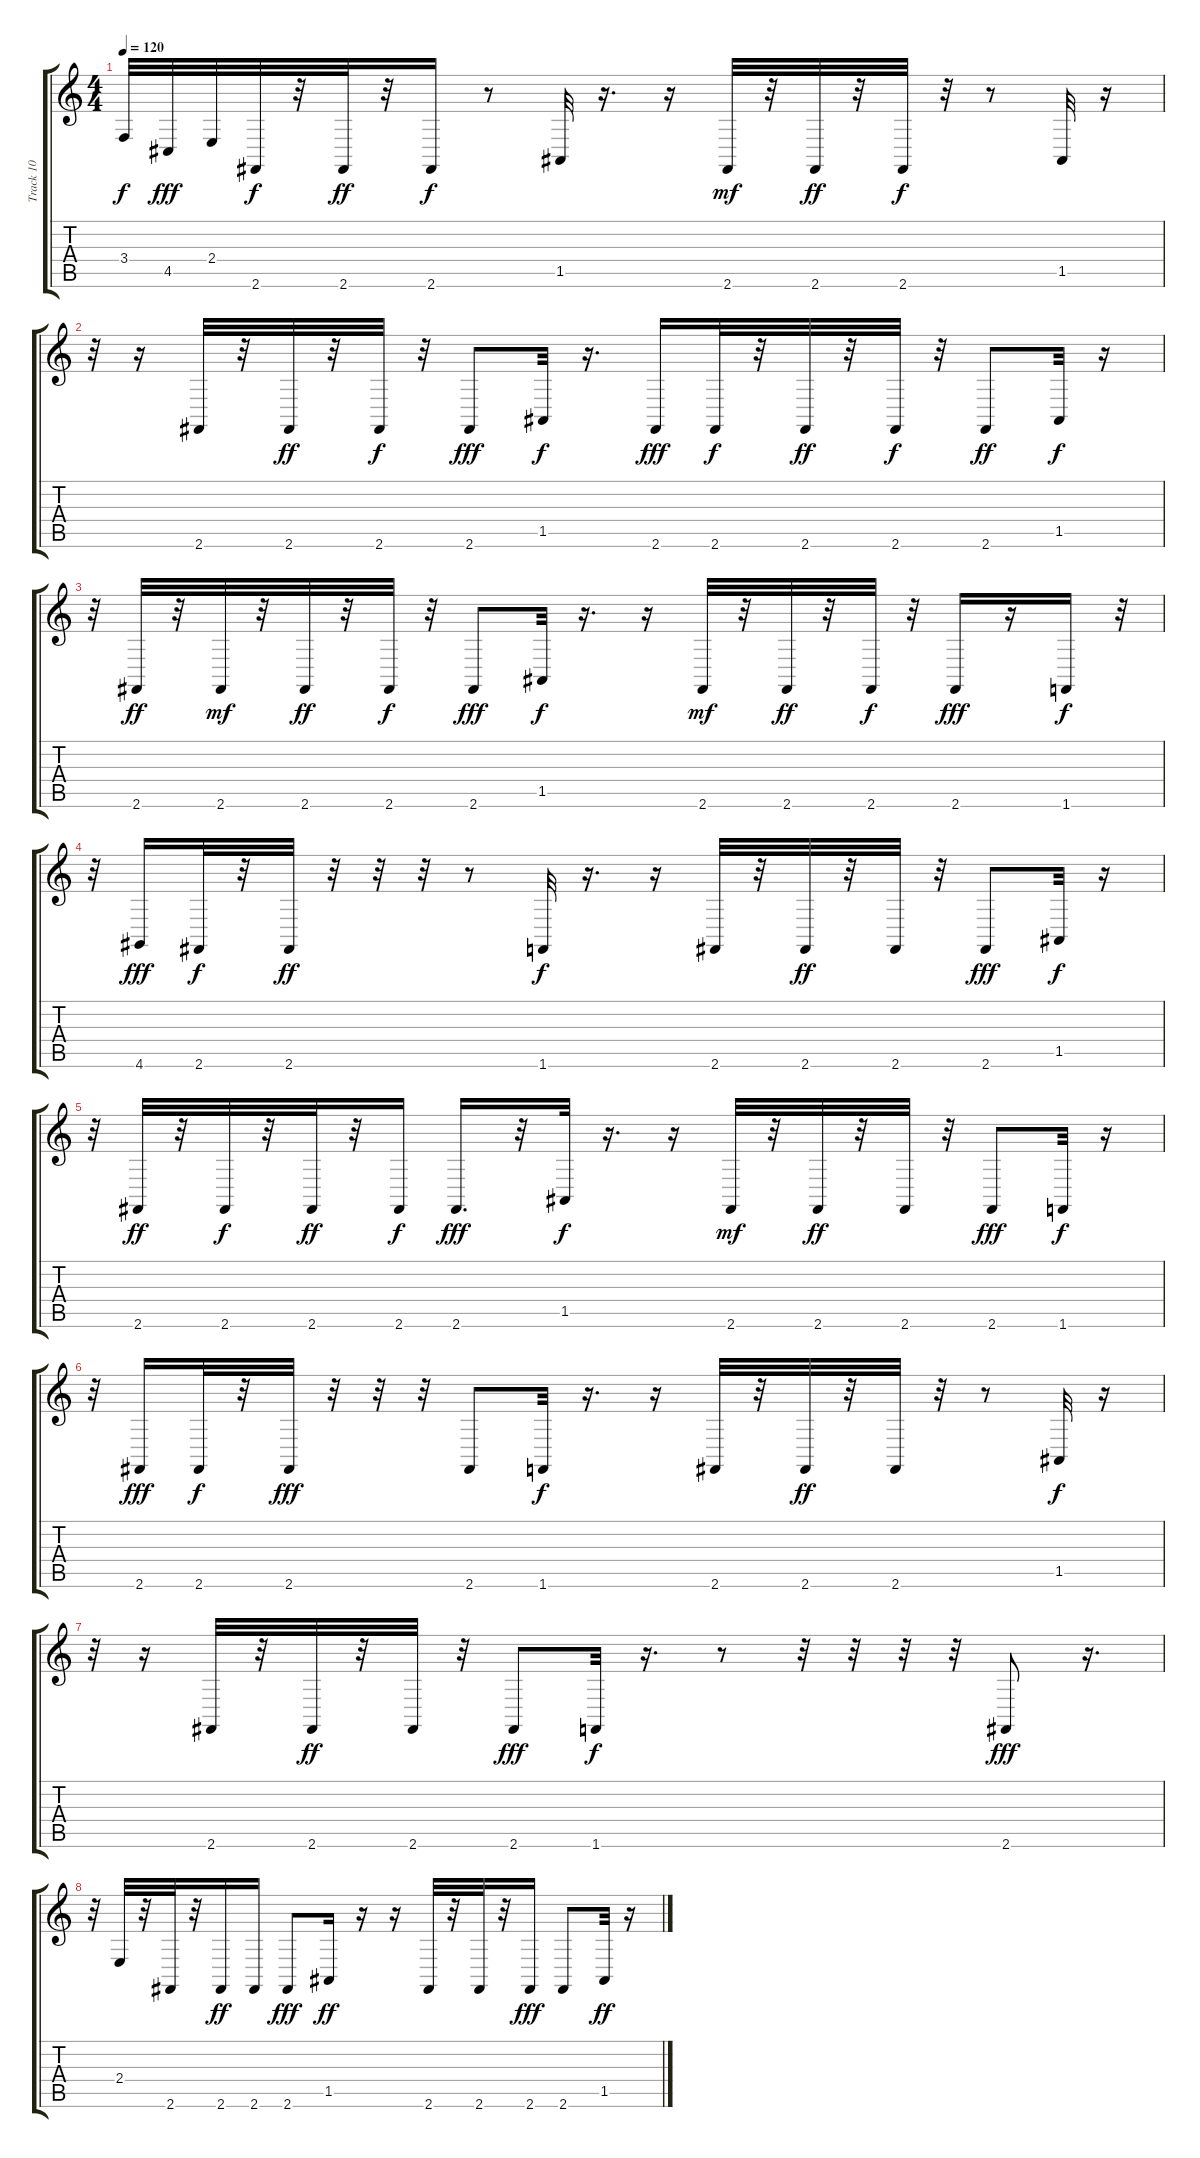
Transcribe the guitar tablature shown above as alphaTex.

\track ("Track 10" "Track 10") {instrument drawbarorgan}
\staff {score tabs}
\tuning (E4 B3 G3 D3 A2 E2) {hide}
\ts (4 4)
\tempo 120
\clef g2
\ks c
3.4{t}.32{dy f} 4.5.32{dy fff} 2.4.32 2.6.32{dy f} r.32 2.6.32{dy ff} r.32 2.6.16{dy f} r.8 1.5.32 r.16{d} r.16 2.6.32{dy mf} r.32 2.6.32{dy ff} r.32 2.6.32{dy f} r.32 r.8 1.5.32 r.16 |
r.32 r.16 2.6.32 r.32 2.6.32{dy ff} r.32 2.6.32{dy f} r.32 2.6.8{dy fff} 1.5.32{dy f} r.16{d} 2.6.16{dy fff} 2.6.32{dy f} r.32 2.6.32{dy ff} r.32 2.6.32{dy f} r.32 2.6.8{dy ff} 1.5.32{dy f} r.16 |
r.32 2.6.32{dy ff} r.32 2.6.32{dy mf} r.32 2.6.32{dy ff} r.32 2.6.32{dy f} r.32 2.6.8{dy fff} 1.5.32{dy f} r.16{d} r.16 2.6.32{dy mf} r.32 2.6.32{dy ff} r.32 2.6.32{dy f} r.32 2.6.16{dy fff} r.16 1.6.16{dy f} r.32 |
r.32 4.6.16{dy fff} 2.6.32{dy f} r.32 2.6.32{dy ff} r.32 r.32 r.32 r.8 1.6.32{dy f} r.16{d} r.16 2.6.32 r.32 2.6.32{dy ff} r.32 2.6.32 r.32 2.6.8{dy fff} 1.5.32{dy f} r.16 |
r.32 2.6.32{dy ff} r.32 2.6.32{dy f} r.32 2.6.32{dy ff} r.32 2.6.16{dy f} 2.6.16{d dy fff} r.32 1.5.32{dy f} r.16{d} r.16 2.6.32{dy mf} r.32 2.6.32{dy ff} r.32 2.6.32 r.32 2.6.8{dy fff} 1.6.32{dy f} r.16 |
r.32 2.6.16{dy fff} 2.6.32{dy f} r.32 2.6.32{dy fff} r.32 r.32 r.32 2.6.8 1.6.32{dy f} r.16{d} r.16 2.6.32 r.32 2.6.32{dy ff} r.32 2.6.32 r.32 r.8 1.5.32{dy f} r.16 |
r.32 r.16 2.6.32 r.32 2.6.32{dy ff} r.32 2.6.32 r.32 2.6.8{dy fff} 1.6.32{dy f} r.16{d} r.8 r.32 r.32 r.32 r.32 2.6.8{dy fff} r.16{d} |
r.32 2.4.32 r.32 2.6.32 r.32 2.6.16{dy ff} 2.6.16 2.6.8{dy fff} 1.5.16{dy ff} r.16 r.16 2.6.32 r.32 2.6.32 r.32 2.6.16{dy fff} 2.6.8 1.5.32{dy ff} r.16
